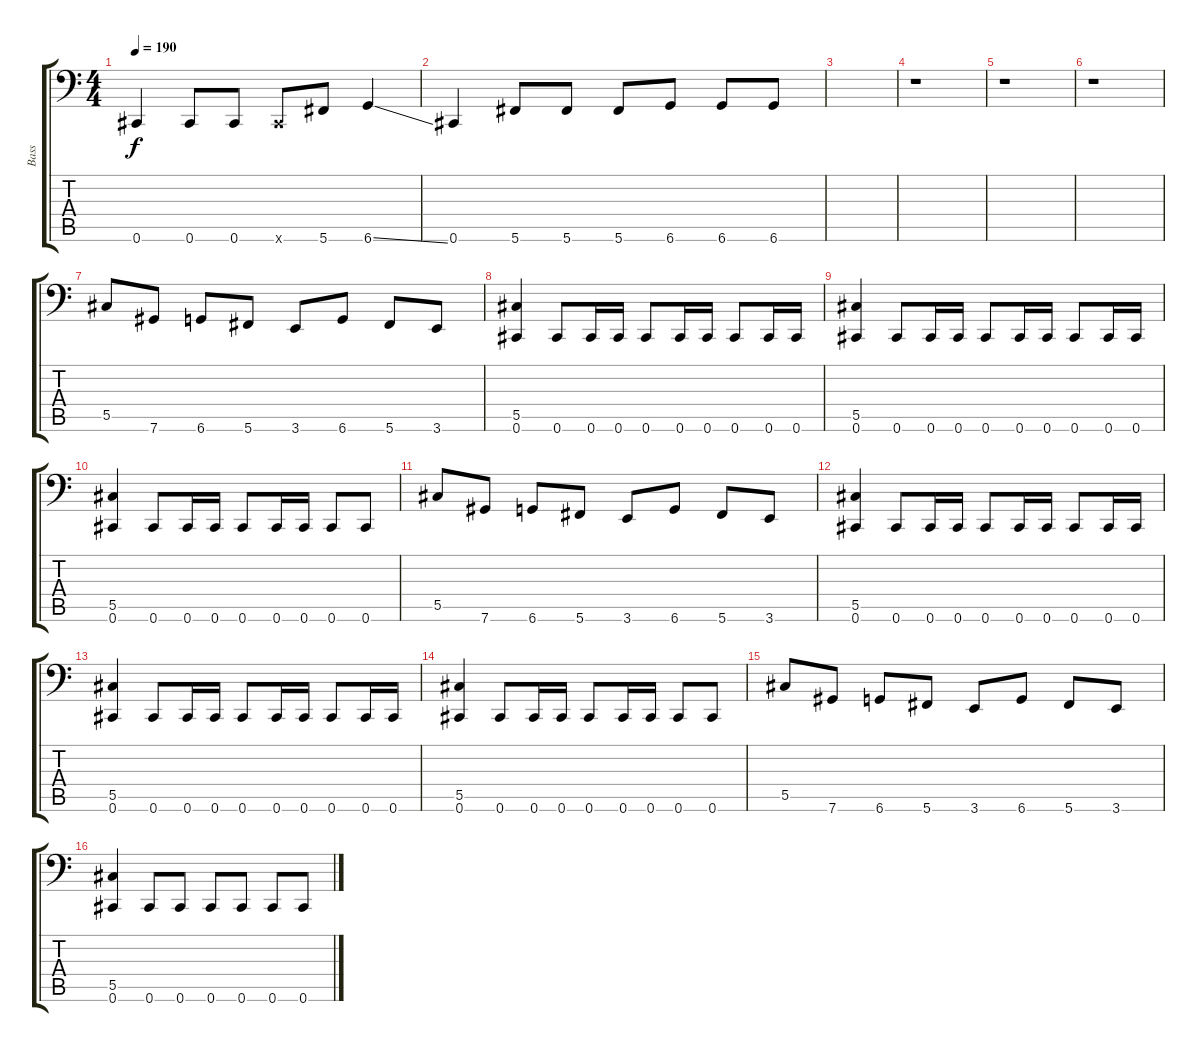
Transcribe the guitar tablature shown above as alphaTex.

\track ("Bass" "Bass") {instrument electricbassfinger}
\staff {score tabs}
\tuning (Eb3 Bb2 Gb2 Db2 Ab1 Db1) {hide}
\ts (4 4)
\tempo 190
\clef f4
\ks c
0.6.4{dy f} 0.6.8 0.6.8 0.6{x}.8 5.6.8 6.6{ss}.4 |
0.6.4 5.6.8 5.6.8 5.6.8 6.6.8 6.6.8 6.6.8 |
|
r.1 |
r.1 |
r.1 |
5.5.8 7.6.8 6.6.8 5.6.8 3.6.8 6.6.8 5.6.8 3.6.8 |
(5.5 0.6).4 0.6.8 0.6.16 0.6.16 0.6.8 0.6.16 0.6.16 0.6.8 0.6.16 0.6.16 |
(5.5 0.6).4 0.6.8 0.6.16 0.6.16 0.6.8 0.6.16 0.6.16 0.6.8 0.6.16 0.6.16 |
(5.5 0.6).4 0.6.8 0.6.16 0.6.16 0.6.8 0.6.16 0.6.16 0.6.8 0.6.8 |
5.5.8 7.6.8 6.6.8 5.6.8 3.6.8 6.6.8 5.6.8 3.6.8 |
(5.5 0.6).4 0.6.8 0.6.16 0.6.16 0.6.8 0.6.16 0.6.16 0.6.8 0.6.16 0.6.16 |
(5.5 0.6).4 0.6.8 0.6.16 0.6.16 0.6.8 0.6.16 0.6.16 0.6.8 0.6.16 0.6.16 |
(5.5 0.6).4 0.6.8 0.6.16 0.6.16 0.6.8 0.6.16 0.6.16 0.6.8 0.6.8 |
5.5.8 7.6.8 6.6.8 5.6.8 3.6.8 6.6.8 5.6.8 3.6.8 |
(5.5 0.6).4 0.6.8 0.6.8 0.6.8 0.6.8 0.6.8 0.6.8
